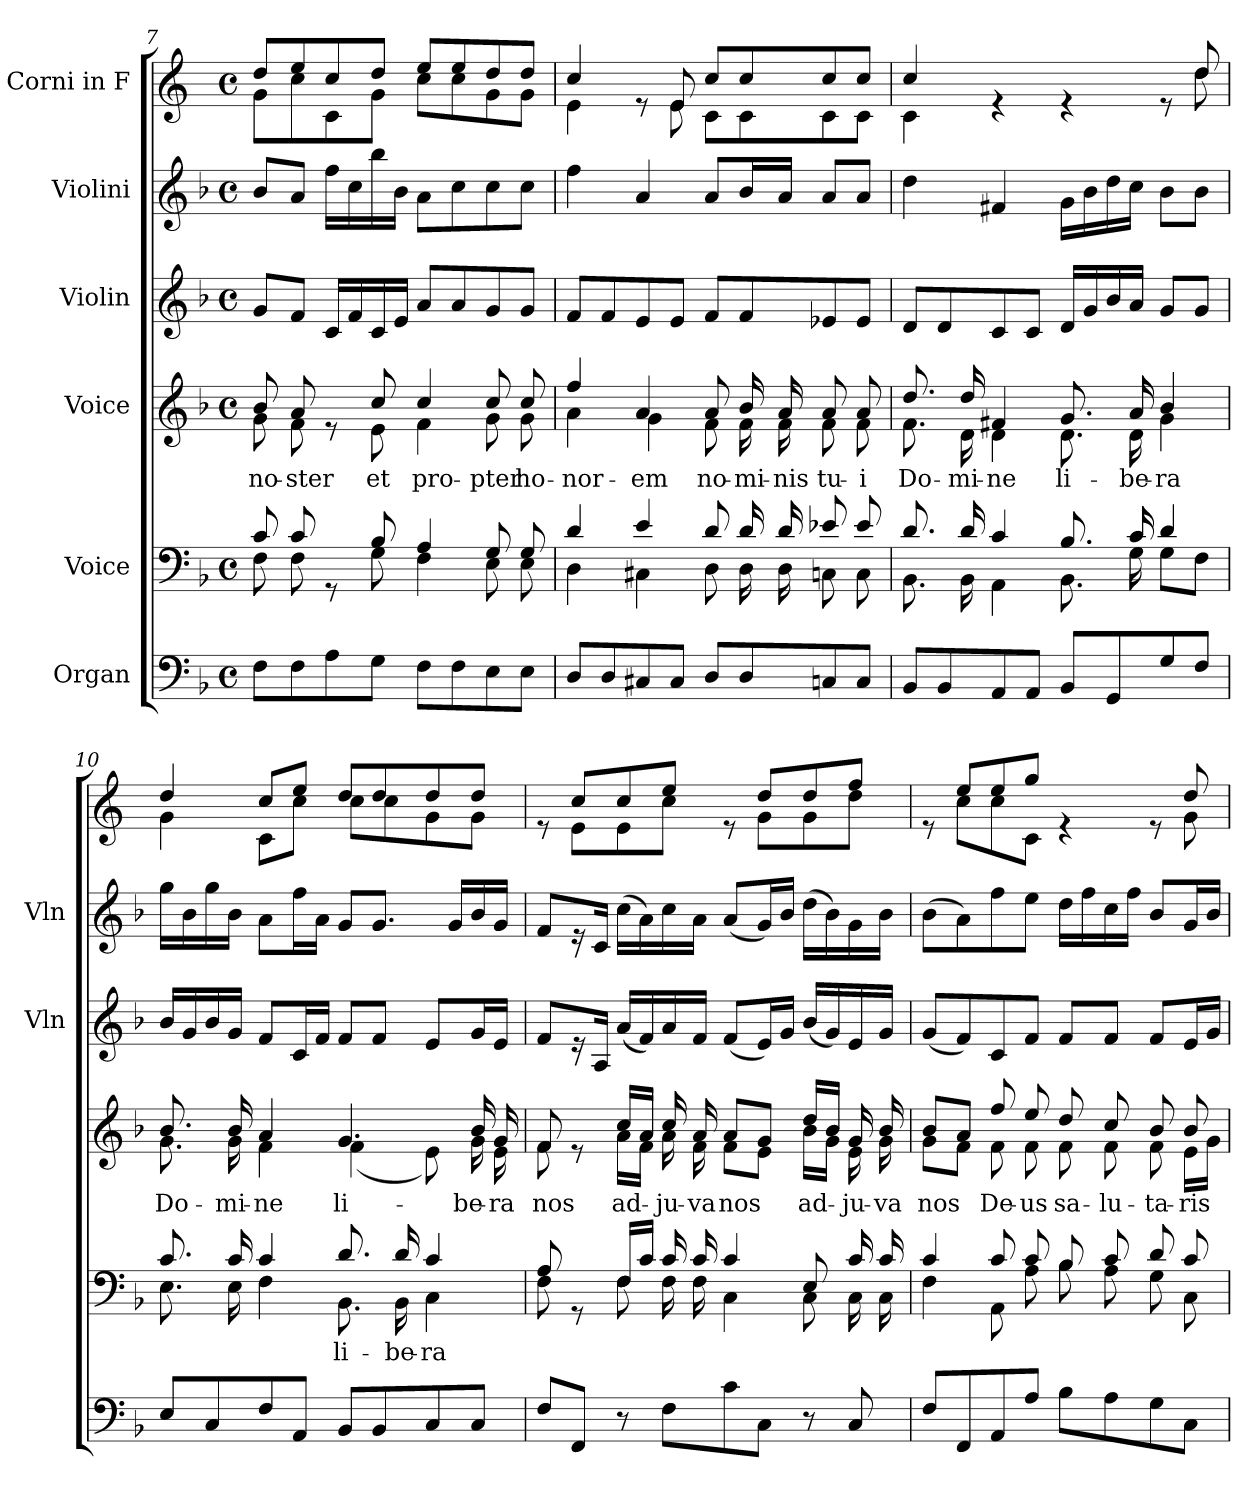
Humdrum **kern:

**kern	**kern	**text	**kern	**text	**kern	**kern	**kern
*part6	*part5	*part5	*part4	*part4	*part3	*part2	*part1
*staff6	*staff5	*staff5	*staff4	*staff4	*staff3	*staff2	*staff1
*I"Organ	*I"Voice	*	*I"Voice	*	*I"Violin	*I"Violini	*I"Corni in F
*	*	*	*	*	*I'Vln	*I'Vln	*
!!LO:PB:g=z
*clefF4	*clefF4	*	*clefG2	*	*clefG2	*clefG2	*clefG2
*	*	*	*	*	*	*	*ITrd4c7
*k[b-]	*k[b-]	*	*k[b-]	*	*k[b-]	*k[b-]	*k[b-]
*M4/4	*M4/4	*	*M4/4	*	*M4/4	*M4/4	*M4/4
*met(c)	*met(c)	*	*met(c)	*	*met(c)	*met(c)	*met(c)
=7	=7	=7	=7	=7	=7	=7	=7
*	*^	*	*	*	*	*	*
!	!	!	!	!	!LO:LY:b	!	!	!
*	*	*	*	*^	*	*	*	*^
8F\L	8c/	8F\	.	8b-/	8g\	no-	8g/L	8b-/L	8g/L	8c\L
!	!	!	!	!	!	!LO:LY:b	!	!	!	!
8F\	8c/	8F\	.	8a/	8f\	-ster	8f/J	8a/J	8a/	8f\
8A\	8rGG	8ryy	.	8re	8ryy	.	16c/LL	16ff\LL	8f/	8F\
.	.	.	.	.	.	.	16f/	16cc\	.	.
!	!	!	!	!	!	!LO:LY:b	!	!	!	!
8G\J	8B-/	8G\	.	8cc/	8e\	et	16c/	16bb-\	8g/J	8c\J
.	.	.	.	.	.	.	16e/JJ	16b-\JJ	.	.
!	!	!	!	!	!	!LO:LY:b	!	!	!	!
8F\L	4A/	4F\	.	4cc/	4f\	pro-	8a/L	8a\L	8a/L	8f\L
8F\	.	.	.	.	.	.	8a/	8cc\	8a/	8f\
!	!	!	!	!	!	!LO:LY:b	!	!	!	!
8E\	8G/	8E\	.	8cc/	8g\	-pter	8g/	8cc\	8g/	8c\
!	!	!	!	!	!	!LO:LY:b	!	!	!	!
8E\J	8G/	8E\	.	8cc/	8g\	ho-	8g/J	8cc\J	8g/J	8c\J
=8	=8	=8	=8	=8	=8	=8	=8	=8	=8	=8
!	!	!	!	!	!	!LO:LY:b	!	!	!	!
8D/L	4d/	4D\	.	4ff/	4a\	-nor-	8f/L	4ff\	4f/	4A\
8D/	.	.	.	.	.	.	8f/	.	.	.
!	!	!	!	!	!	!LO:LY:b	!	!	!	!
8C#X/	4e/	4C#X\	.	4a/	4g\	-em	8e/	4a/	8re	8ryy
8C#/J	.	.	.	.	.	.	8e/J	.	8A/	8A\
!	!	!	!	!	!	!LO:LY:b	!	!	!	!
8D/L	8d/	8D\	.	8a/	8f\	no-	8f/L	8a/L	8f/L	8F\L
!	!	!	!	!	!	!LO:LY:b	!	!	!	!
8D/	16d/	16D\	.	16b-/	16f\	-mi-	8f/	16b-/L	8f/	8F\
!	!	!	!	!	!	!LO:LY:b	!	!	!	!
.	16d/	16D\	.	16a/	16f\	-nis	.	16a/JJ	.	.
!	!	!	!	!	!	!LO:LY:b	!	!	!	!
8Cn/	8e-X/	8Cn\	.	8a/	8f\	tu-	8e-X/	8a/L	8f/	8F\
!	!	!	!	!	!	!LO:LY:b	!	!	!	!
8C/J	8e-/	8C\	.	8a/	8f\	-i	8e-/J	8a/J	8f/J	8F\J
=9	=9	=9	=9	=9	=9	=9	=9	=9	=9	=9
!	!	!	!	!	!	!LO:LY:b	!	!	!	!
8BB-/L	8.d/	8.BB-\	.	8.dd/	8.f\	Do-	8d/L	4dd\	4f/	4F\
8BB-/	.	.	.	.	.	.	8d/	.	.	.
!	!	!	!	!	!	!LO:LY:b	!	!	!	!
.	16d/	16BB-\	.	16dd/	16d\	-mi-	.	.	.	.
!	!	!	!	!	!	!LO:LY:b	!	!	!	!
8AA/	4c/	4AA\	.	4f#X/	4d\	-ne	8c/	4f#X/	4re	8ryy
*	*	*	*	*	*	*	*	*	*v	*v
8AA/J	.	.	.	.	.	.	8c/J	.	.
!	!	!	!	!	!	!LO:LY:b	!	!	!
8BB-/L	8.B-/	8.BB-\	.	8.g/	8.d\	li-	16d/LL	16g\LL	4re
.	.	.	.	.	.	.	16g/	16b-\	.
8GG/	.	.	.	.	.	.	16b-/	16dd\	.
!	!	!	!	!	!	!LO:LY:b	!	!	!
.	16c/	16G\	.	16a/	16d\	-be-	16a/JJ	16cc\JJ	.
!	!	!	!	!	!	!LO:LY:b	!	!	!
8G/	4d/	8G\L	.	4b-/	4g\	-ra	8g/L	8b-\L	8re
*	*	*	*	*	*	*	*	*	*^
8F/J	.	8F\J	.	.	.	.	8g/J	8b-\J	8g/	8g\
!!LO:LB:g=z	!!
=10	=10	=10	=10	=10	=10	=10	=10	=10	=10	=10
!	!	!	!	!	!	!LO:LY:b	!	!	!	!
8E/L	8.c/	8.E\	.	8.b-/	8.g\	Do-	16b-/LL	16gg\LL	4g/	4c\
.	.	.	.	.	.	.	16g/	16b-\	.	.
8C/	.	.	.	.	.	.	16b-/	16gg\	.	.
!	!	!	!	!	!	!LO:LY:b	!	!	!	!
.	16c/	16E\	.	16b-/	16g\	-mi-	16g/JJ	16b-\JJ	.	.
!	!	!	!	!	!	!LO:LY:b	!	!	!	!
8F/	4c/	4F\	.	4a/	4f\	-ne	8f/L	8a\L	8f/L	8F\L
8AA/J	.	.	.	.	.	.	16c/L	16ff\L	8a/J	8f\J
.	.	.	.	.	.	.	16f/JJ	16a\JJ	.	.
!	!	!	!LO:LY:b	!	!	!LO:LY:b	!	!	!	!
8BB-/L	8.d/	8.BB-\	li-	4.g/	(4f\	li-	8f/L	8g/L	8g/L	8f\L
8BB-/	.	.	.	.	.	.	8f/J	8.g/J	8g/	8f\
!	!	!	!LO:LY:b	!	!	!	!	!	!	!
.	16d/	16BB-\	-be-	.	.	.	.	.	.	.
!	!	!	!LO:LY:b	!	!	!	!	!	!	!
8C/	4c/	4C\	-ra	.	8e\)	.	8e/L	.	8g/	8c\
.	.	.	.	.	.	.	.	16g/LL	.	.
!	!	!	!	!	!	!LO:LY:b	!	!	!	!
8C/J	.	.	.	16b-/	16g\	-be-	16g/L	16b-/	8g/J	8c\J
!	!	!	!	!	!	!LO:LY:b	!	!	!	!
.	.	.	.	16g/	16e\	-ra	16e/JJ	16g/JJ	.	.
=11	=11	=11	=11	=11	=11	=11	=11	=11	=11	=11
!	!	!	!	!	!	!LO:LY:b	!	!	!	!
8F/L	8A/	8F\	.	8f/	8f\	nos	8f/L	8f/L	8re	8ryy
8FF/J	8rGG	8ryy	.	8re	8ryy	.	16r	16r	8f/L	8A\L
.	.	.	.	.	.	.	16A/Jk	16c/Jk	.	.
!	!	!	!	!	!	!LO:LY:b	!	!	!	!
8r	16F/LL	8F\	.	16cc/LL	16a\LL	ad-	(16a/LL	(16cc\LL	8f/	8A\
.	16c/JJ	.	.	16a/JJ	16f\JJ	.	16f/)	16a\)	.	.
!	!	!	!	!	!	!LO:LY:b	!	!	!	!
8F\L	16c/	16F\	.	16cc/	16a\	-ju-	16a/	16cc\	8a/J	8f\J
!	!	!	!	!	!	!LO:LY:b	!	!	!	!
.	16c/	16F\	.	16a/	16f\	-va	16f/JJ	16a\JJ	.	.
!	!	!	!	!	!	!LO:LY:b	!	!	!	!
8c\	4c/	4C\	.	8a/L	8f\L	nos	(8f/L	(8a/L	8re	8ryy
8C\J	.	.	.	8g/J	8e\J	.	16e/L)	16g/L)	8g/L	8c\L
.	.	.	.	.	.	.	16g/JJ	16b-/JJ	.	.
!	!	!	!	!	!	!LO:LY:b	!	!	!	!
8r	8E/	8C\	.	16dd/LL	16b-\LL	ad-	(16b-/LL	(16dd\LL	8g/	8c\
.	.	.	.	16b-/JJ	16g\JJ	.	16g/)	16b-\)	.	.
!	!	!	!	!	!	!LO:LY:b	!	!	!	!
8C/	16c/	16C\	.	16g/	16e\	-ju-	16e/	16g\	8b-/J	8g\J
!	!	!	!	!	!	!LO:LY:b	!	!	!	!
.	16c/	16C\	.	16b-/	16g\	-va	16g/JJ	16b-\JJ	.	.
=12	=12	=12	=12	=12	=12	=12	=12	=12	=12	=12
!	!	!	!	!	!	!LO:LY:b	!	!	!	!
8F/L	4c/	4F\	.	8b-/L	8g\L	nos	(8g/L	(8b-\L	8re	8ryy
8FF/	.	.	.	8a/J	8f\J	.	8f/)	8a\)	8a/L	8f\L
!	!	!	!	!	!	!LO:LY:b	!	!	!	!
8AA/	8c/	8AA\	.	8ff/	8f\	De-	8c/	8ff\	8a/	8f\
!	!	!	!	!	!	!LO:LY:b	!	!	!	!
8A/J	8c/	8A\	.	8ee/	8f\	-us	8f/J	8ee\J	8cc/J	8F\J
!	!	!	!	!	!	!LO:LY:b	!	!	!	!
8B-\L	8B-/	8B-\	.	8dd/	8f\	sa-	8f/L	16dd\LL	4re	4.ryy
.	.	.	.	.	.	.	.	16ff\	.	.
!	!	!	!	!	!	!LO:LY:b	!	!	!	!
8A\	8c/	8A\	.	8cc/	8f\	-lu-	8f/J	16cc\	.	.
.	.	.	.	.	.	.	.	16ff\JJ	.	.
!	!	!	!	!	!	!LO:LY:b	!	!	!	!
8G\	8d/	8G\	.	8b-/	8f\	-ta-	8f/L	8b-/L	8re	.
!	!	!	!	!	!	!LO:LY:b	!	!	!	!
8C\J	8c/	8C\	.	8b-/	16e\LL	-ris	16e/L	16g/L	8g/	8c\
.	.	.	.	.	16g\JJ	.	16g/JJ	16b-/JJ	.	.
*	*v	*v	*	*	*	*	*	*	*v	*v
*	*	*	*v	*v	*	*	*	*
=	=	=	=	=	=	=	=
*-	*-	*-	*-	*-	*-	*-	*-
